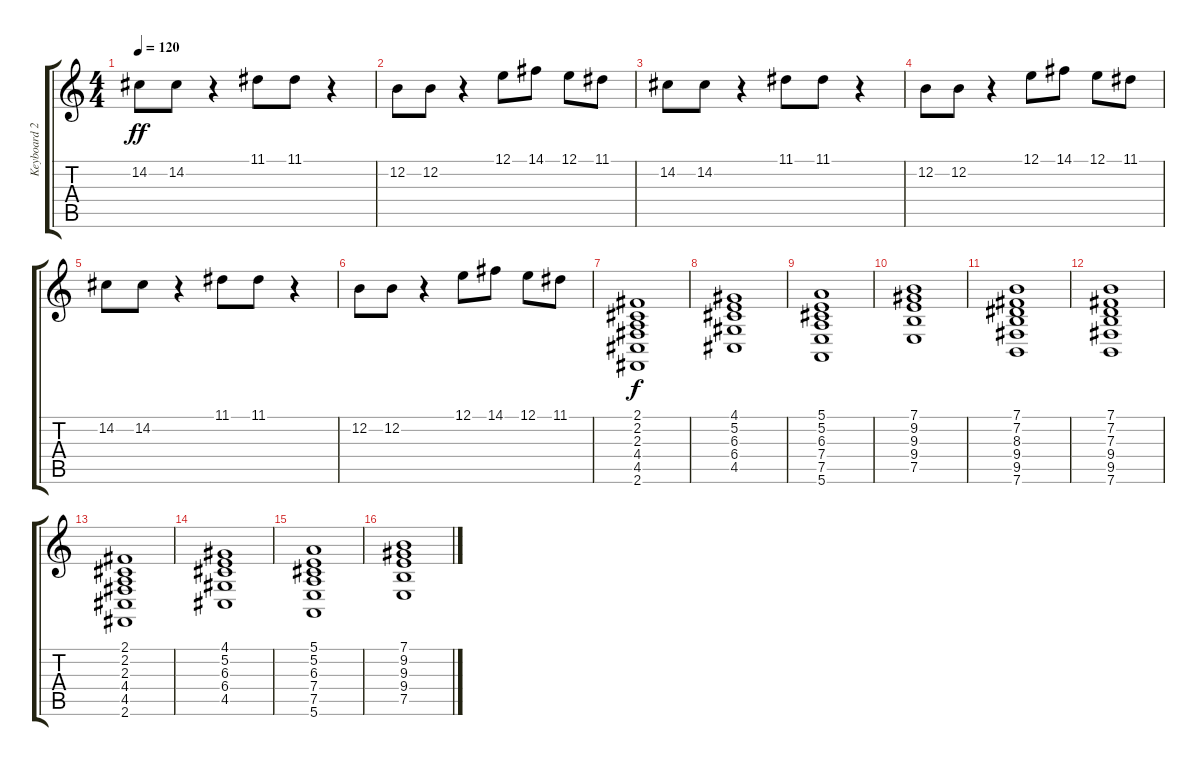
\track ("Keyboard 2" "Keyboard 2") {instrument fx1rain}
\staff {score tabs}
\tuning (E4 B3 G3 D3 A2 E2) {hide}
\ts (4 4)
\tempo 120
\clef g2
\ks c
14.2.8{dy ff} 14.2.8 r.4 11.1.8 11.1.8 r.4 |
12.2.8 12.2.8 r.4 12.1.8 14.1.8 12.1.8 11.1.8 |
14.2.8 14.2.8 r.4 11.1.8 11.1.8 r.4 |
12.2.8 12.2.8 r.4 12.1.8 14.1.8 12.1.8 11.1.8 |
14.2.8 14.2.8 r.4 11.1.8 11.1.8 r.4 |
12.2.8 12.2.8 r.4 12.1.8 14.1.8 12.1.8 11.1.8 |
(2.1 2.2 2.3 4.4 4.5 2.6).1{dy f volume 8 balance 8 instrument synthstrings1} |
(4.1 5.2 6.3 6.4 4.5).1 |
(5.1 5.2 6.3 7.4 7.5 5.6).1 |
(7.1 9.2 9.3 9.4 7.5).1 |
(7.1 7.2 8.3 9.4 9.5 7.6).1 |
(7.1 7.2 7.3 9.4 9.5 7.6).1 |
(2.1 2.2 2.3 4.4 4.5 2.6).1 |
(4.1 5.2 6.3 6.4 4.5).1 |
(5.1 5.2 6.3 7.4 7.5 5.6).1 |
(7.1 9.2 9.3 9.4 7.5).1
